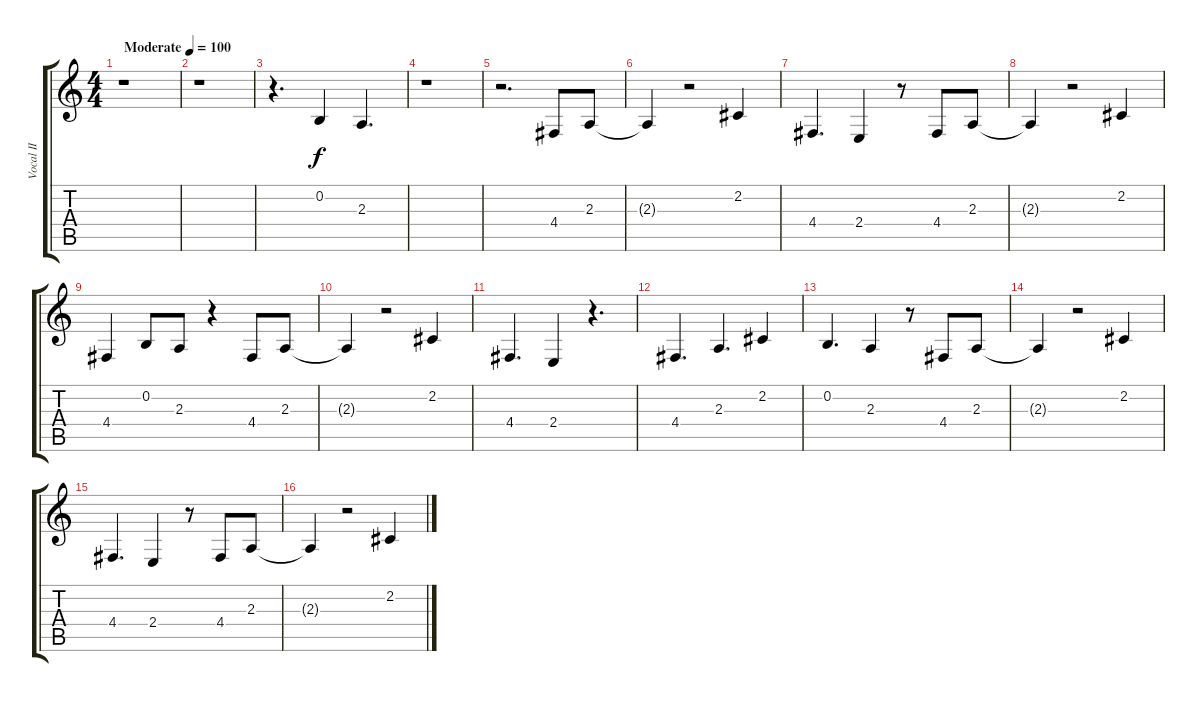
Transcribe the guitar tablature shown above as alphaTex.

\track ("Vocal II" "Vocal II") {instrument baritonesax}
\staff {score tabs}
\tuning (E4 B3 G3 D3 A2 E2) {hide}
\ts (4 4)
\tempo (100 "Moderate")
\clef g2
\ks c
r.1{dy f instrument baritonesax} |
r.1 |
r.4{d} 0.2.4 2.3.4{d} |
r.1 |
r.2{d} 4.4.8 2.3.8 |
2.3{t}.4 r.2 2.2.4 |
4.4.4{d} 2.4.4 r.8 4.4.8 2.3.8 |
2.3{t}.4 r.2 2.2.4 |
4.4.4 0.2.8 2.3.8 r.4 4.4.8 2.3.8 |
2.3{t}.4 r.2 2.2.4 |
4.4.4{d} 2.4.4 r.4{d} |
4.4.4{d} 2.3.4{d} 2.2.4 |
0.2.4{d} 2.3.4 r.8 4.4.8 2.3.8 |
2.3{t}.4 r.2 2.2.4 |
4.4.4{d} 2.4.4 r.8 4.4.8 2.3.8 |
2.3{t}.4 r.2 2.2.4
